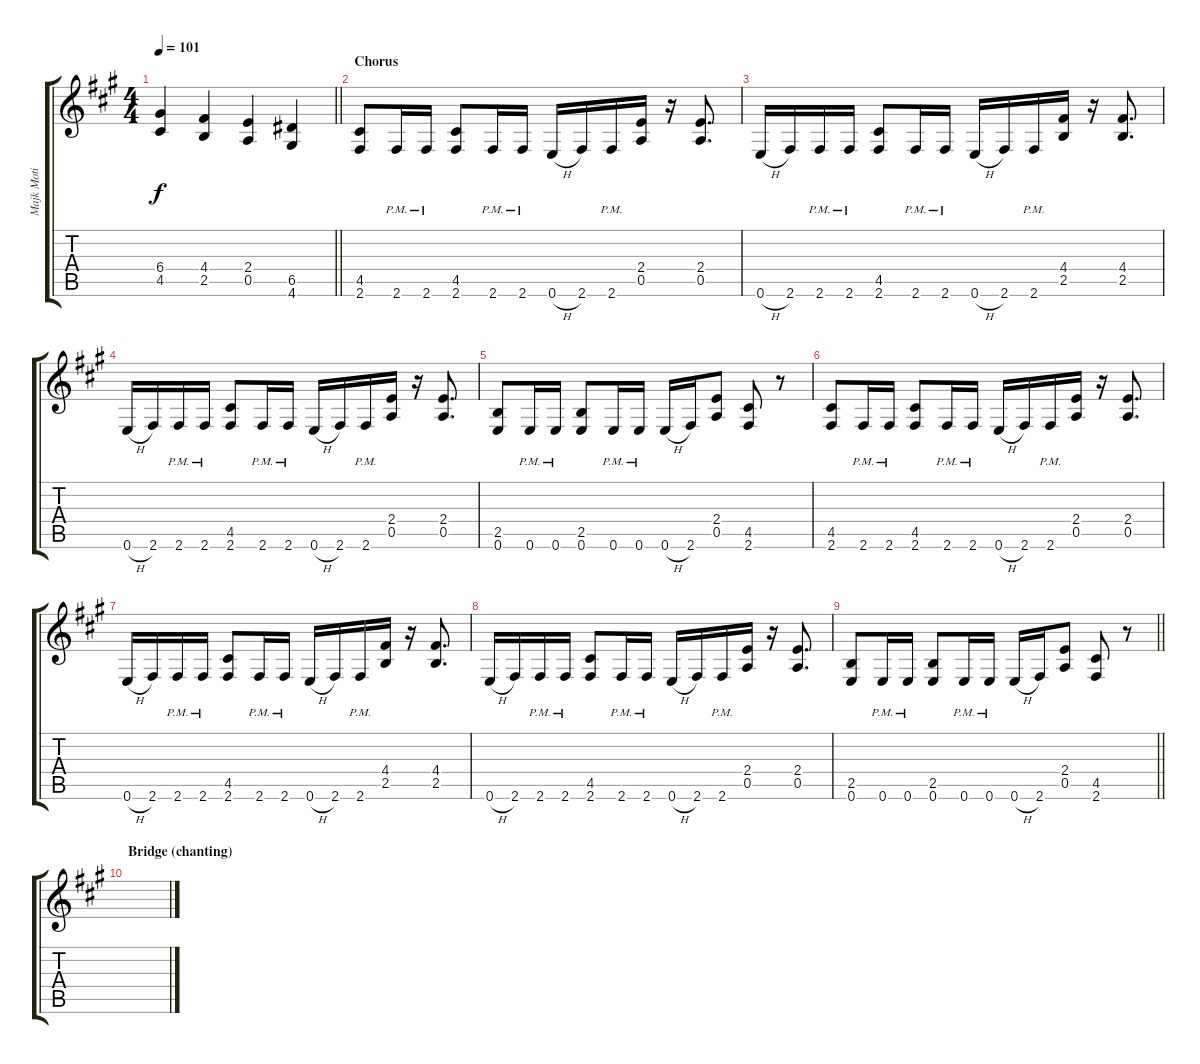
\track ("Majk Moti" "Majk Moti") {instrument distortionguitar}
\staff {score tabs}
\tuning (E4 B3 G3 D3 A2 E2) {hide}
\ts (4 4)
\tempo 101
\clef g2
\barLineRight lightlight
\ks f#minor
(6.4 4.5).4{dy f} (4.4 2.5).4 (2.4 0.5).4 (6.5 4.6).4 |
\section ("" "Chorus")
(4.5 2.6).8 2.6{pm}.16 2.6{pm}.16 (4.5 2.6).8 2.6{pm}.16 2.6{pm}.16 0.6{h}.16 2.6.16 2.6{pm}.16 (2.4 0.5).16 r.16 (2.4 0.5).8{d} |
0.6{h}.16 2.6.16 2.6{pm}.16 2.6{pm}.16 (4.5 2.6).8 2.6{pm}.16 2.6{pm}.16 0.6{h}.16 2.6.16 2.6{pm}.16 (4.4 2.5).16 r.16 (4.4 2.5).8{d} |
0.6{h}.16 2.6.16 2.6{pm}.16 2.6{pm}.16 (4.5 2.6).8 2.6{pm}.16 2.6{pm}.16 0.6{h}.16 2.6.16 2.6{pm}.16 (2.4 0.5).16 r.16 (2.4 0.5).8{d} |
(2.5 0.6).8 0.6{pm}.16 0.6{pm}.16 (2.5 0.6).8 0.6{pm}.16 0.6{pm}.16 0.6{h}.16 2.6.16 (2.4 0.5).8 (4.5 2.6).8 r.8 |
(4.5 2.6).8 2.6{pm}.16 2.6{pm}.16 (4.5 2.6).8 2.6{pm}.16 2.6{pm}.16 0.6{h}.16 2.6.16 2.6{pm}.16 (2.4 0.5).16 r.16 (2.4 0.5).8{d} |
0.6{h}.16 2.6.16 2.6{pm}.16 2.6{pm}.16 (4.5 2.6).8 2.6{pm}.16 2.6{pm}.16 0.6{h}.16 2.6.16 2.6{pm}.16 (4.4 2.5).16 r.16 (4.4 2.5).8{d} |
0.6{h}.16 2.6.16 2.6{pm}.16 2.6{pm}.16 (4.5 2.6).8 2.6{pm}.16 2.6{pm}.16 0.6{h}.16 2.6.16 2.6{pm}.16 (2.4 0.5).16 r.16 (2.4 0.5).8{d} |
\barLineRight lightlight
(2.5 0.6).8 0.6{pm}.16 0.6{pm}.16 (2.5 0.6).8 0.6{pm}.16 0.6{pm}.16 0.6{h}.16 2.6.16 (2.4 0.5).8 (4.5 2.6).8 r.8 |
\section ("" "Bridge (chanting)")
